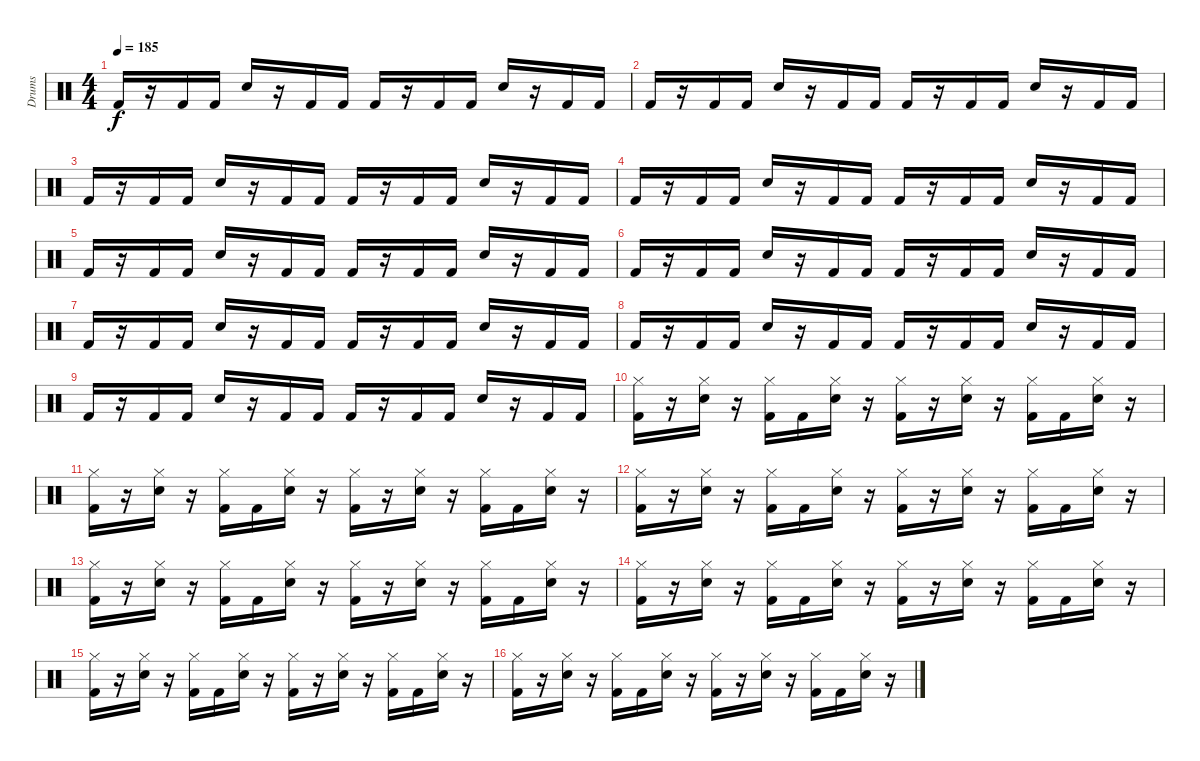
\track ("Drums" "Drums") {instrument percussion}
\staff {score}
\articulation defaults
\ts (4 4)
\tempo 185
\clef neutral
\ks c "Kick (hit) 2".16{dy f}
r.16 "Kick (hit) 2".16 "Kick (hit) 2".16 "Electric Snare (hit)".16 r.16 "Kick (hit) 2".16 "Kick (hit) 2".16 "Kick (hit) 2".16 r.16 "Kick (hit) 2".16 "Kick (hit) 2".16 "Electric Snare (hit)".16 r.16 "Kick (hit) 2".16 "Kick (hit) 2".16 |
"Kick (hit) 2".16 r.16 "Kick (hit) 2".16 "Kick (hit) 2".16 "Electric Snare (hit)".16 r.16 "Kick (hit) 2".16 "Kick (hit) 2".16 "Kick (hit) 2".16 r.16 "Kick (hit) 2".16 "Kick (hit) 2".16 "Electric Snare (hit)".16 r.16 "Kick (hit) 2".16 "Kick (hit) 2".16 |
"Kick (hit) 2".16 r.16 "Kick (hit) 2".16 "Kick (hit) 2".16 "Electric Snare (hit)".16 r.16 "Kick (hit) 2".16 "Kick (hit) 2".16 "Kick (hit) 2".16 r.16 "Kick (hit) 2".16 "Kick (hit) 2".16 "Electric Snare (hit)".16 r.16 "Kick (hit) 2".16 "Kick (hit) 2".16 |
"Kick (hit) 2".16 r.16 "Kick (hit) 2".16 "Kick (hit) 2".16 "Electric Snare (hit)".16 r.16 "Kick (hit) 2".16 "Kick (hit) 2".16 "Kick (hit) 2".16 r.16 "Kick (hit) 2".16 "Kick (hit) 2".16 "Electric Snare (hit)".16 r.16 "Kick (hit) 2".16 "Kick (hit) 2".16 |
"Kick (hit) 2".16 r.16 "Kick (hit) 2".16 "Kick (hit) 2".16 "Electric Snare (hit)".16 r.16 "Kick (hit) 2".16 "Kick (hit) 2".16 "Kick (hit) 2".16 r.16 "Kick (hit) 2".16 "Kick (hit) 2".16 "Electric Snare (hit)".16 r.16 "Kick (hit) 2".16 "Kick (hit) 2".16 |
"Kick (hit) 2".16 r.16 "Kick (hit) 2".16 "Kick (hit) 2".16 "Electric Snare (hit)".16 r.16 "Kick (hit) 2".16 "Kick (hit) 2".16 "Kick (hit) 2".16 r.16 "Kick (hit) 2".16 "Kick (hit) 2".16 "Electric Snare (hit)".16 r.16 "Kick (hit) 2".16 "Kick (hit) 2".16 |
"Kick (hit) 2".16 r.16 "Kick (hit) 2".16 "Kick (hit) 2".16 "Electric Snare (hit)".16 r.16 "Kick (hit) 2".16 "Kick (hit) 2".16 "Kick (hit) 2".16 r.16 "Kick (hit) 2".16 "Kick (hit) 2".16 "Electric Snare (hit)".16 r.16 "Kick (hit) 2".16 "Kick (hit) 2".16 |
"Kick (hit) 2".16 r.16 "Kick (hit) 2".16 "Kick (hit) 2".16 "Electric Snare (hit)".16 r.16 "Kick (hit) 2".16 "Kick (hit) 2".16 "Kick (hit) 2".16 r.16 "Kick (hit) 2".16 "Kick (hit) 2".16 "Electric Snare (hit)".16 r.16 "Kick (hit) 2".16 "Kick (hit) 2".16 |
"Kick (hit) 2".16 r.16 "Kick (hit) 2".16 "Kick (hit) 2".16 "Electric Snare (hit)".16 r.16 "Kick (hit) 2".16 "Kick (hit) 2".16 "Kick (hit) 2".16 r.16 "Kick (hit) 2".16 "Kick (hit) 2".16 "Electric Snare (hit)".16 r.16 "Kick (hit) 2".16 "Kick (hit) 2".16 |
("Hi-Hat (closed)" "Kick (hit) 2").16 r.16 ("Hi-Hat (closed)" "Electric Snare (hit)").16 r.16 ("Hi-Hat (closed)" "Kick (hit) 2").16 "Kick (hit) 2".16 ("Hi-Hat (closed)" "Electric Snare (hit)").16 r.16 ("Hi-Hat (closed)" "Kick (hit) 2").16 r.16 ("Hi-Hat (closed)" "Electric Snare (hit)").16 r.16 ("Hi-Hat (closed)" "Kick (hit) 2").16 "Kick (hit) 2".16 ("Hi-Hat (closed)" "Electric Snare (hit)").16 r.16 |
("Hi-Hat (closed)" "Kick (hit) 2").16 r.16 ("Hi-Hat (closed)" "Electric Snare (hit)").16 r.16 ("Hi-Hat (closed)" "Kick (hit) 2").16 "Kick (hit) 2".16 ("Hi-Hat (closed)" "Electric Snare (hit)").16 r.16 ("Hi-Hat (closed)" "Kick (hit) 2").16 r.16 ("Hi-Hat (closed)" "Electric Snare (hit)").16 r.16 ("Hi-Hat (closed)" "Kick (hit) 2").16 "Kick (hit) 2".16 ("Hi-Hat (closed)" "Electric Snare (hit)").16 r.16 |
("Hi-Hat (closed)" "Kick (hit) 2").16 r.16 ("Hi-Hat (closed)" "Electric Snare (hit)").16 r.16 ("Hi-Hat (closed)" "Kick (hit) 2").16 "Kick (hit) 2".16 ("Hi-Hat (closed)" "Electric Snare (hit)").16 r.16 ("Hi-Hat (closed)" "Kick (hit) 2").16 r.16 ("Hi-Hat (closed)" "Electric Snare (hit)").16 r.16 ("Hi-Hat (closed)" "Kick (hit) 2").16 "Kick (hit) 2".16 ("Hi-Hat (closed)" "Electric Snare (hit)").16 r.16 |
("Hi-Hat (closed)" "Kick (hit) 2").16 r.16 ("Hi-Hat (closed)" "Electric Snare (hit)").16 r.16 ("Hi-Hat (closed)" "Kick (hit) 2").16 "Kick (hit) 2".16 ("Hi-Hat (closed)" "Electric Snare (hit)").16 r.16 ("Hi-Hat (closed)" "Kick (hit) 2").16 r.16 ("Hi-Hat (closed)" "Electric Snare (hit)").16 r.16 ("Hi-Hat (closed)" "Kick (hit) 2").16 "Kick (hit) 2".16 ("Hi-Hat (closed)" "Electric Snare (hit)").16 r.16 |
("Hi-Hat (closed)" "Kick (hit) 2").16 r.16 ("Hi-Hat (closed)" "Electric Snare (hit)").16 r.16 ("Hi-Hat (closed)" "Kick (hit) 2").16 "Kick (hit) 2".16 ("Hi-Hat (closed)" "Electric Snare (hit)").16 r.16 ("Hi-Hat (closed)" "Kick (hit) 2").16 r.16 ("Hi-Hat (closed)" "Electric Snare (hit)").16 r.16 ("Hi-Hat (closed)" "Kick (hit) 2").16 "Kick (hit) 2".16 ("Hi-Hat (closed)" "Electric Snare (hit)").16 r.16 |
("Hi-Hat (closed)" "Kick (hit) 2").16 r.16 ("Hi-Hat (closed)" "Electric Snare (hit)").16 r.16 ("Hi-Hat (closed)" "Kick (hit) 2").16 "Kick (hit) 2".16 ("Hi-Hat (closed)" "Electric Snare (hit)").16 r.16 ("Hi-Hat (closed)" "Kick (hit) 2").16 r.16 ("Hi-Hat (closed)" "Electric Snare (hit)").16 r.16 ("Hi-Hat (closed)" "Kick (hit) 2").16 "Kick (hit) 2".16 ("Hi-Hat (closed)" "Electric Snare (hit)").16 r.16 |
("Hi-Hat (closed)" "Kick (hit) 2").16 r.16 ("Hi-Hat (closed)" "Electric Snare (hit)").16 r.16 ("Hi-Hat (closed)" "Kick (hit) 2").16 "Kick (hit) 2".16 ("Hi-Hat (closed)" "Electric Snare (hit)").16 r.16 ("Hi-Hat (closed)" "Kick (hit) 2").16 r.16 ("Hi-Hat (closed)" "Electric Snare (hit)").16 r.16 ("Hi-Hat (closed)" "Kick (hit) 2").16 "Kick (hit) 2".16 ("Hi-Hat (closed)" "Electric Snare (hit)").16 r.16
